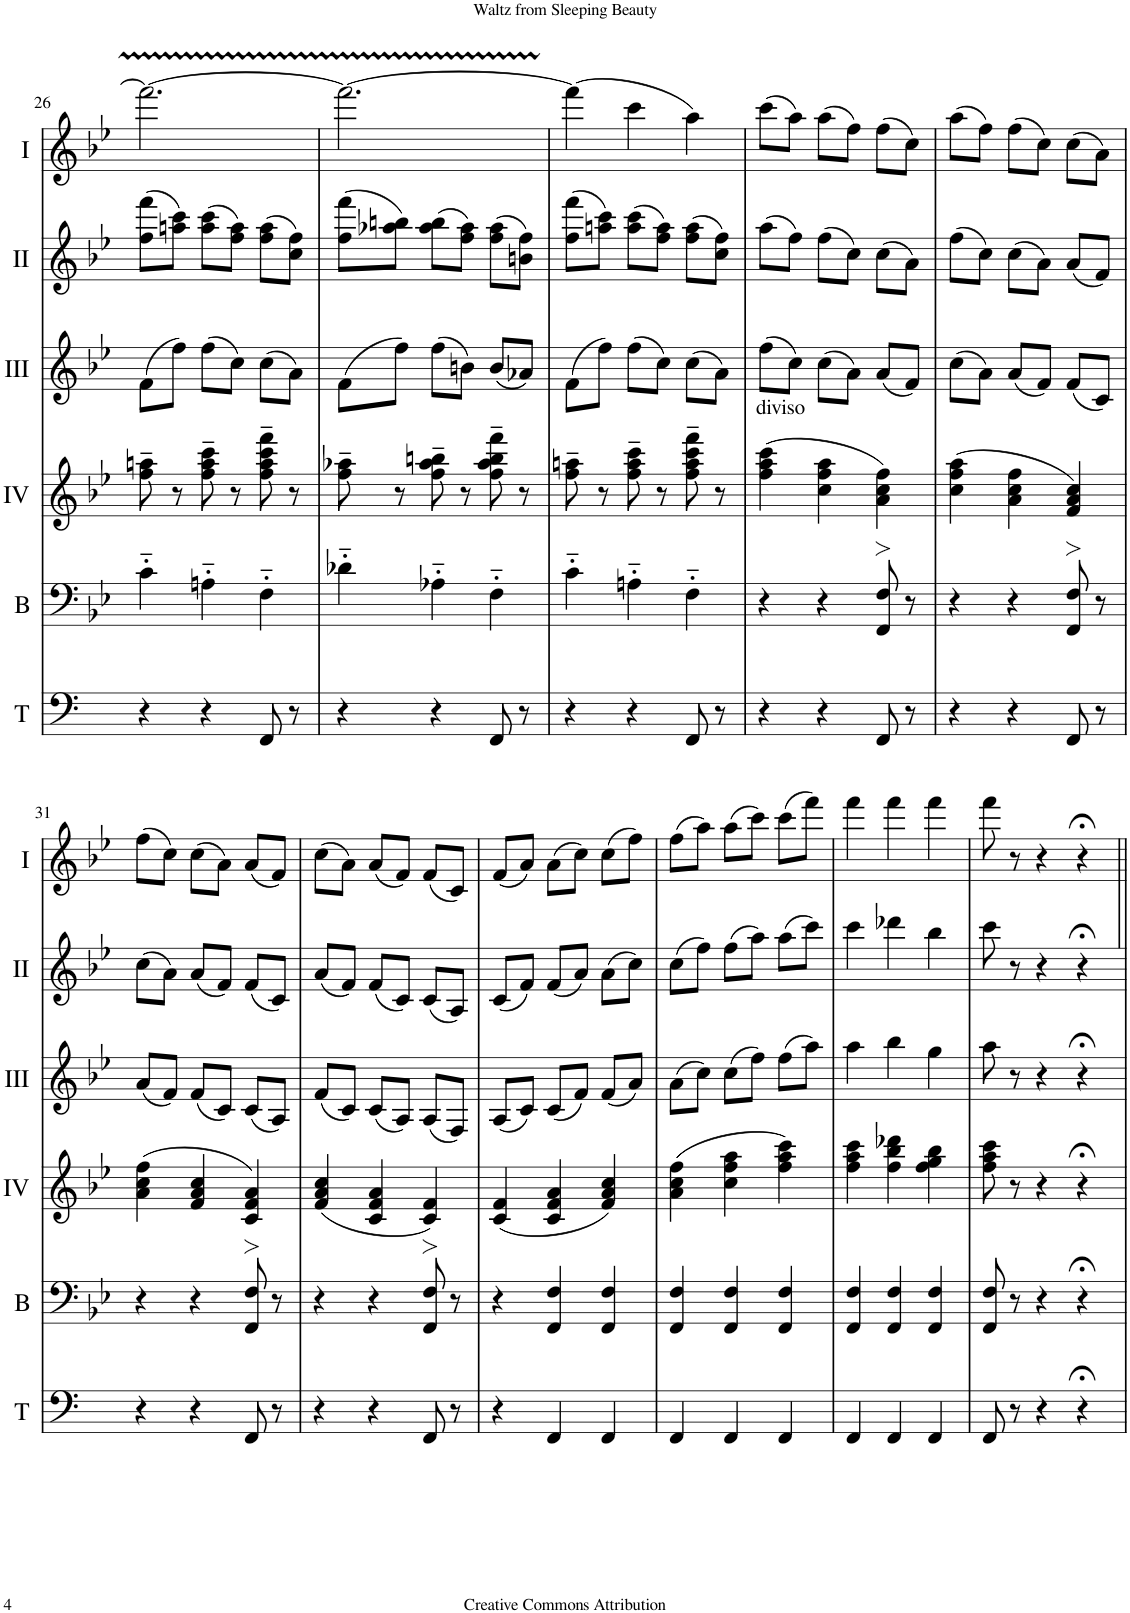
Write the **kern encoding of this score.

**kern	**kern	**kern	**kern	**kern	**kern
*part6	*part5	*part4	*part3	*part2	*part1
*staff6	*staff5	*staff4	*staff3	*staff2	*staff1
*I"Timp.	*I"Basson	*I"Acc. 4	*I"Acc. 3	*I"Acc. 2	*I"Acc. 1
*I'T	*I'B	*	*	*	*
!!LO:PB:g=z
*clefF4	*clefF4	*clefG2	*clefG2	*clefG2	*clefG2
*	*Trd7c12	*Trd7c12	*Trd7c12	*	*
*k[b-e-]	*k[b-e-]	*k[b-e-]	*k[b-e-]	*k[b-e-]	*k[b-e-]
*M3/4	*M3/4	*M3/4	*M3/4	*M3/4	*M3/4
=26	=26	=26	=26	=26	=26
4r	4c'~\	8ff\~ 8aan\~	(8f\L	(8ff\ 8fff\L	2.fff\_
.	.	8r	8ff\J)	8aan\ 8ccc\J)	.
4r	4An'~\	8ff\~ 8aa\~ 8ccc\~	(8ff\L	(8aa\ 8ccc\L	.
.	.	8r	8cc\J)	8ff\ 8aa\J)	.
8FF/	4F'~\	8ff\~ 8aa\~ 8ccc\~ 8fff\~	(8cc\L	(8ff\ 8aa\L	.
8r	.	8r	8a\J)	8cc\ 8ff\J)	.
=27	=27	=27	=27	=27	=27
4r	4d-X'~\	8ff\~ 8aa-X\~	(8f\L	(8ff\ 8fff\L	2.fff\_
.	.	8r	8ff\J)	8aa-X\ 8bbn\J)	.
4r	4A-X'~\	8ff\~ 8aa-\~ 8bbn\~	(8ff\L	(8aa-\ 8bb\L	.
.	.	8r	8bn\J)	8ff\ 8aa-\J)	.
8FF/	4F'~\	8ff\~ 8aa-\~ 8bb\~ 8fff\~	(8b/L	(8ff\ 8aa-\L	.
8r	.	8r	8a-X/J)	8bn\ 8ff\J)	.
=28	=28	=28	=28	=28	=28
4r	4c'~\	8ff\~ 8aan\~	(8f\L	(8ff\ 8fff\L	(4fff\]
.	.	8r	8ff\J)	8aan\ 8ccc\J)	.
4r	4An'~\	8ff\~ 8aa\~ 8ccc\~	(8ff\L	(8aa\ 8ccc\L	4ccc\
.	.	8r	8cc\J)	8ff\ 8aa\J)	.
8FF/	4F'~\	8ff\~ 8aa\~ 8ccc\~ 8fff\~	(8cc\L	(8ff\ 8aa\L	4aa\)
8r	.	8r	8a\J)	8cc\ 8ff\J)	.
=29	=29	=29	=29	=29	=29
!	!	!LO:TX:a:t=diviso	!	!	!
4r	4r	(4ff\ 4aa\ 4ccc\	(8ff\L	(8aa\L	(8ccc\L
.	.	.	8cc\J)	8ff\J)	8aa\J)
4r	4r	4cc\ 4ff\ 4aa\	(8cc\L	(8ff\L	(8aa\L
.	.	.	8a\J)	8cc\J)	8ff\J)
8FF/	8FF/> 8F/>	4a\ 4cc\ 4ff\)	(8a/L	(8cc\L	(8ff\L
8r	8r	.	8f/J)	8a\J)	8cc\J)
=30	=30	=30	=30	=30	=30
4r	4r	(4cc\ 4ff\ 4aa\	(8cc\L	(8ff\L	(8aa\L
.	.	.	8a\J)	8cc\J)	8ff\J)
4r	4r	4a\ 4cc\ 4ff\	(8a/L	(8cc\L	(8ff\L
.	.	.	8f/J)	8a\J)	8cc\J)
8FF/	8FF/> 8F/>	4f/ 4a/ 4cc/)	(8f/L	(8a/L	(8cc\L
8r	8r	.	8c/J)	8f/J)	8a\J)
!!LO:LB:g=z
=31	=31	=31	=31	=31	=31
4r	4r	(4a\ 4cc\ 4ff\	(8a/L	(8cc\L	(8ff\L
.	.	.	8f/J)	8a\J)	8cc\J)
4r	4r	4f/ 4a/ 4cc/	(8f/L	(8a/L	(8cc\L
.	.	.	8c/J)	8f/J)	8a\J)
8FF/	8FF/> 8F/>	4c/ 4f/ 4a/)	(8c/L	(8f/L	(8a/L
8r	8r	.	8A/J)	8c/J)	8f/J)
=32	=32	=32	=32	=32	=32
4r	4r	(4f/ 4a/ 4cc/	(8f/L	(8a/L	(8cc\L
.	.	.	8c/J)	8f/J)	8a\J)
4r	4r	4c/ 4f/ 4a/	(8c/L	(8f/L	(8a/L
.	.	.	8A/J)	8c/J)	8f/J)
8FF/	8FF/> 8F/>	4c/ 4f/)	(8A/L	(8c/L	(8f/L
8r	8r	.	8F/J)	8A/J)	8c/J)
=33	=33	=33	=33	=33	=33
4r	4r	(4c/ 4f/	(8A/L	(8c/L	(8f/L
.	.	.	8c/J)	8f/J)	8a/J)
4FF/	4FF/ 4F/	4c/ 4f/ 4a/	(8c/L	(8f/L	(8a\L
.	.	.	8f/J)	8a/J)	8cc\J)
4FF/	4FF/ 4F/	4f/ 4a/ 4cc/)	(8f/L	(8a\L	(8cc\L
.	.	.	8a/J)	8cc\J)	8ff\J)
=34	=34	=34	=34	=34	=34
4FF/	4FF/ 4F/	(4a\ 4cc\ 4ff\	(8a\L	(8cc\L	(8ff\L
.	.	.	8cc\J)	8ff\J)	8aa\J)
4FF/	4FF/ 4F/	4cc\ 4ff\ 4aa\	(8cc\L	(8ff\L	(8aa\L
.	.	.	8ff\J)	8aa\J)	8ccc\J)
4FF/	4FF/ 4F/	4ff\ 4aa\ 4ccc\)	(8ff\L	(8aa\L	(8ccc\L
.	.	.	8aa\J)	8ccc\J)	8fff\J)
=35	=35	=35	=35	=35	=35
4FF/	4FF/ 4F/	4ff\ 4aa\ 4ccc\	4aa\	4ccc\	4fff\
4FF/	4FF/ 4F/	4ff\ 4bb-\ 4ddd-X\	4bb-\	4ddd-X\	4fff\
4FF/	4FF/ 4F/	4ff\ 4gg\ 4bb-\	4gg\	4bb-\	4fff\
=36	=36	=36	=36	=36	=36
8FF/	8FF/ 8F/	8ff\ 8aa\ 8ccc\	8aa\	8ccc\	8fff\
8r	8r	8r	8r	8r	8r
4r	4r	4r	4r	4r	4r
4r;<	4r;<	4r;<	4r;<	4r;<	4r;<
=||	=||	=||	=||	=||	=||
*-	*-	*-	*-	*-	*-
